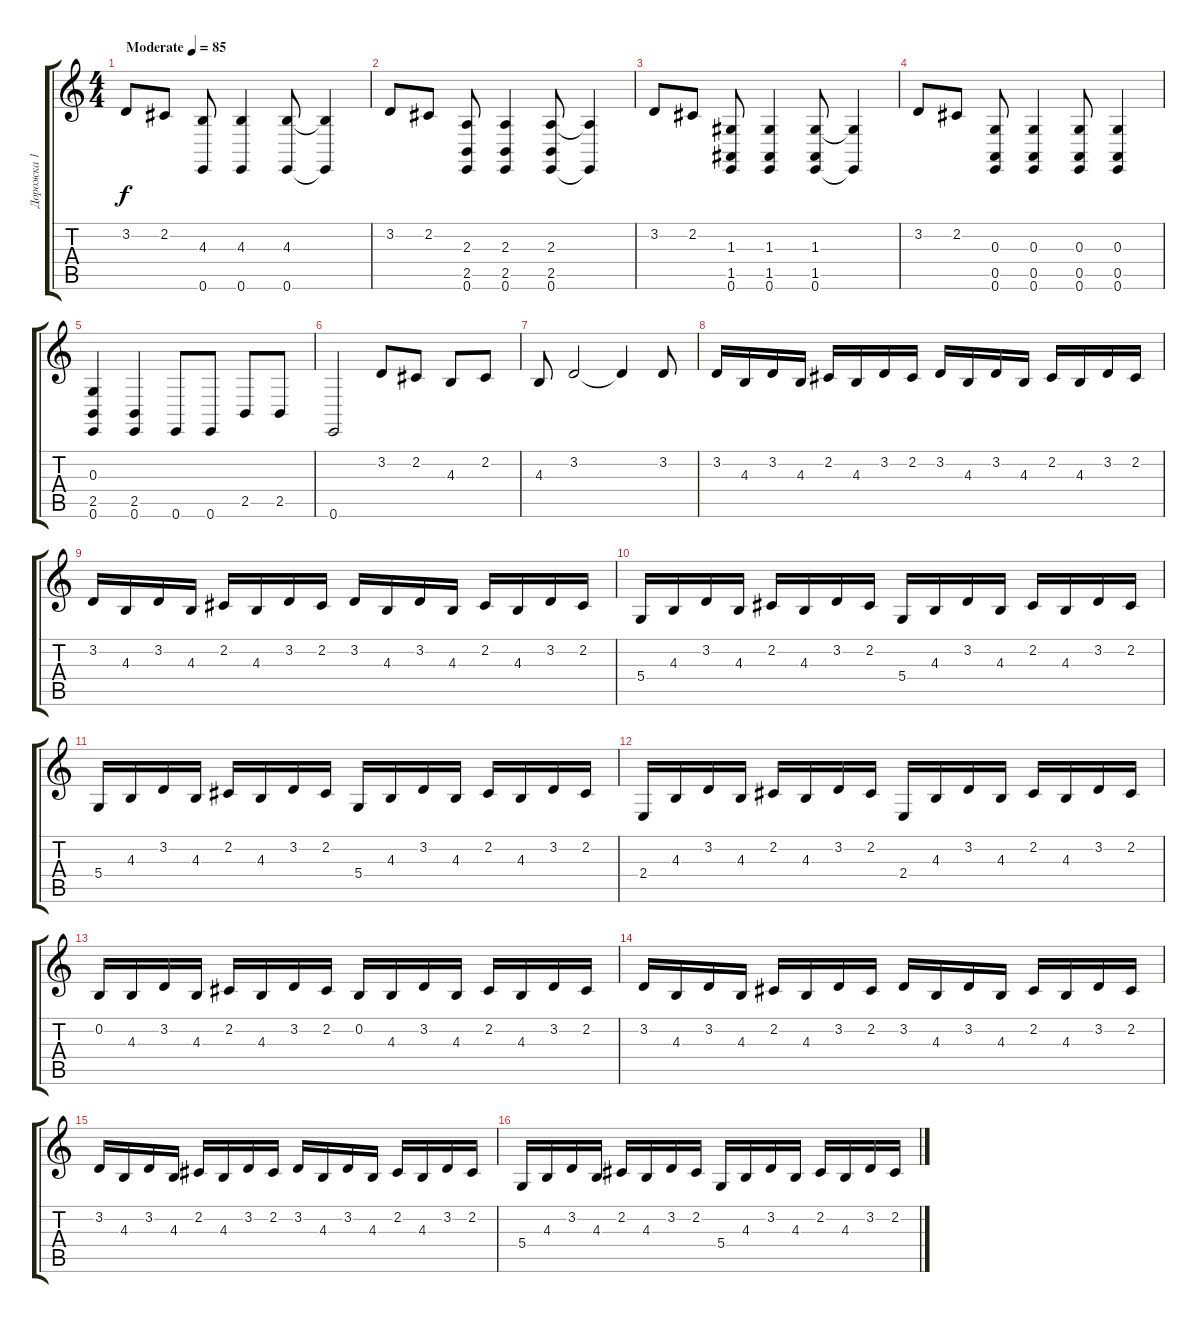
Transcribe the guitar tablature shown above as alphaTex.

\track ("Дорожка 1" "Дорожка 1") {instrument brightacousticpiano}
\staff {score tabs}
\tuning (E4 B3 G3 D3 A2 E2) {hide}
\ts (4 4)
\tempo (85 "Moderate")
\clef g2
\ks c
3.2.8{dy f instrument brightacousticpiano} 2.2.8 (4.3 0.6).8 (4.3 0.6).4 (4.3 0.6).8 (4.3{t} 0.6{t}).4 |
3.2.8 2.2.8 (2.3 2.5 0.6).8 (2.3 2.5 0.6).4 (2.3 2.5 0.6).8 (2.3{t} 0.6{t}).4 |
3.2.8 2.2.8 (1.3 1.5 0.6).8 (1.3 1.5 0.6).4 (1.3 1.5 0.6).8 (1.3{t} 0.6{t}).4 |
3.2.8 2.2.8 (0.3 0.5 0.6).8 (0.3 0.5 0.6).4 (0.3 0.5 0.6).8 (0.3 0.5 0.6).4 |
(0.3 2.5 0.6).4 (2.5 0.6).4 0.6.8 0.6.8 2.5.8 2.5.8 |
0.6.2 3.2.8 2.2.8 4.3.8 2.2.8 |
4.3.8 3.2.2 3.2{t}.4 3.2.8 |
3.2.16 4.3.16 3.2.16 4.3.16 2.2.16 4.3.16 3.2.16 2.2.16 3.2.16 4.3.16 3.2.16 4.3.16 2.2.16 4.3.16 3.2.16 2.2.16 |
3.2.16 4.3.16 3.2.16 4.3.16 2.2.16 4.3.16 3.2.16 2.2.16 3.2.16 4.3.16 3.2.16 4.3.16 2.2.16 4.3.16 3.2.16 2.2.16 |
5.4.16 4.3.16 3.2.16 4.3.16 2.2.16 4.3.16 3.2.16 2.2.16 5.4.16 4.3.16 3.2.16 4.3.16 2.2.16 4.3.16 3.2.16 2.2.16 |
5.4.16 4.3.16 3.2.16 4.3.16 2.2.16 4.3.16 3.2.16 2.2.16 5.4.16 4.3.16 3.2.16 4.3.16 2.2.16 4.3.16 3.2.16 2.2.16 |
2.4.16 4.3.16 3.2.16 4.3.16 2.2.16 4.3.16 3.2.16 2.2.16 2.4.16 4.3.16 3.2.16 4.3.16 2.2.16 4.3.16 3.2.16 2.2.16 |
0.2.16 4.3.16 3.2.16 4.3.16 2.2.16 4.3.16 3.2.16 2.2.16 0.2.16 4.3.16 3.2.16 4.3.16 2.2.16 4.3.16 3.2.16 2.2.16 |
3.2.16 4.3.16 3.2.16 4.3.16 2.2.16 4.3.16 3.2.16 2.2.16 3.2.16 4.3.16 3.2.16 4.3.16 2.2.16 4.3.16 3.2.16 2.2.16 |
3.2.16 4.3.16 3.2.16 4.3.16 2.2.16 4.3.16 3.2.16 2.2.16 3.2.16 4.3.16 3.2.16 4.3.16 2.2.16 4.3.16 3.2.16 2.2.16 |
5.4.16 4.3.16 3.2.16 4.3.16 2.2.16 4.3.16 3.2.16 2.2.16 5.4.16 4.3.16 3.2.16 4.3.16 2.2.16 4.3.16 3.2.16 2.2.16
